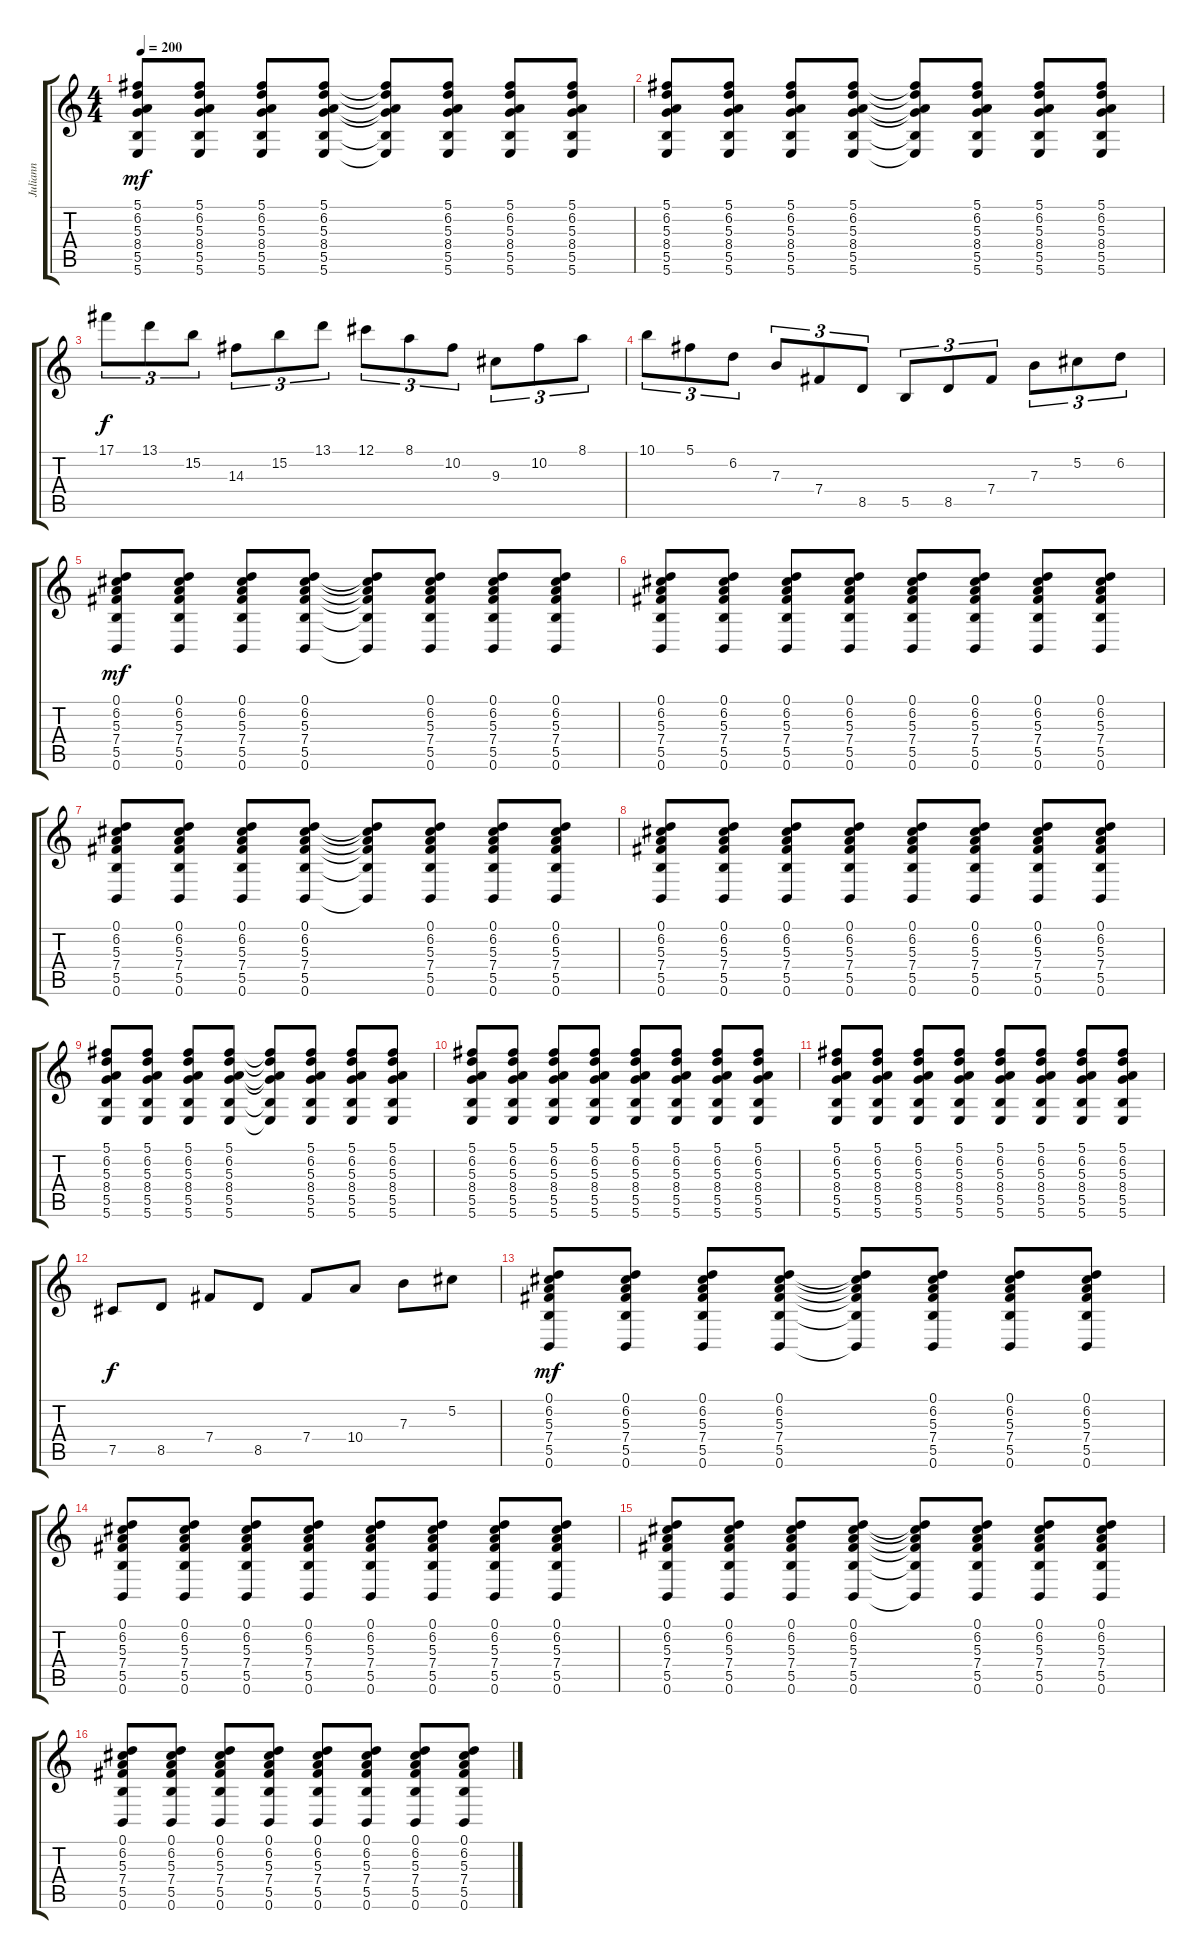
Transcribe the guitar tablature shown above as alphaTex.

\track ("Juliann" "Juliann") {instrument overdrivenguitar}
\staff {score tabs}
\tuning (Db4 Ab3 E3 B2 Gb2 B1) {hide}
\ts (4 4)
\tempo 200
\clef g2
\ks c
(5.1 6.2 5.3 8.4 5.5 5.6).8{dy mf} (5.1 6.2 5.3 8.4 5.5 5.6).8 (5.1 6.2 5.3 8.4 5.5 5.6).8 (5.1 6.2 5.3 8.4 5.5 5.6).8 (5.1{t} 6.2{t} 5.3{t} 8.4{t} 5.5{t} 5.6{t}).8 (5.1 6.2 5.3 8.4 5.5 5.6).8 (5.1 6.2 5.3 8.4 5.5 5.6).8 (5.1 6.2 5.3 8.4 5.5 5.6).8 |
(5.1 6.2 5.3 8.4 5.5 5.6).8 (5.1 6.2 5.3 8.4 5.5 5.6).8 (5.1 6.2 5.3 8.4 5.5 5.6).8 (5.1 6.2 5.3 8.4 5.5 5.6).8 (5.1{t} 6.2{t} 5.3{t} 8.4{t} 5.5{t} 5.6{t}).8 (5.1 6.2 5.3 8.4 5.5 5.6).8 (5.1 6.2 5.3 8.4 5.5 5.6).8 (5.1 6.2 5.3 8.4 5.5 5.6).8 |
17.1.8{tu (3 2) dy f} 13.1.8{tu (3 2)} 15.2.8{tu (3 2)} 14.3.8{tu (3 2)} 15.2.8{tu (3 2)} 13.1.8{tu (3 2)} 12.1.8{tu (3 2)} 8.1.8{tu (3 2)} 10.2.8{tu (3 2)} 9.3.8{tu (3 2)} 10.2.8{tu (3 2)} 8.1.8{tu (3 2)} |
10.1.8{tu (3 2)} 5.1.8{tu (3 2)} 6.2.8{tu (3 2)} 7.3.8{tu (3 2)} 7.4.8{tu (3 2)} 8.5.8{tu (3 2)} 5.5.8{tu (3 2)} 8.5.8{tu (3 2)} 7.4.8{tu (3 2)} 7.3.8{tu (3 2)} 5.2.8{tu (3 2)} 6.2.8{tu (3 2)} |
(0.1 6.2 5.3 7.4 5.5 0.6).8{dy mf} (0.1 6.2 5.3 7.4 5.5 0.6).8 (0.1 6.2 5.3 7.4 5.5 0.6).8 (0.1 6.2 5.3 7.4 5.5 0.6).8 (0.1{t} 6.2{t} 5.3{t} 7.4{t} 5.5{t} 0.6{t}).8 (0.1 6.2 5.3 7.4 5.5 0.6).8 (0.1 6.2 5.3 7.4 5.5 0.6).8 (0.1 6.2 5.3 7.4 5.5 0.6).8 |
(0.1 6.2 5.3 7.4 5.5 0.6).8 (0.1 6.2 5.3 7.4 5.5 0.6).8 (0.1 6.2 5.3 7.4 5.5 0.6).8 (0.1 6.2 5.3 7.4 5.5 0.6).8 (0.1 6.2 5.3 7.4 5.5 0.6).8 (0.1 6.2 5.3 7.4 5.5 0.6).8 (0.1 6.2 5.3 7.4 5.5 0.6).8 (0.1 6.2 5.3 7.4 5.5 0.6).8 |
(0.1 6.2 5.3 7.4 5.5 0.6).8 (0.1 6.2 5.3 7.4 5.5 0.6).8 (0.1 6.2 5.3 7.4 5.5 0.6).8 (0.1 6.2 5.3 7.4 5.5 0.6).8 (0.1{t} 6.2{t} 5.3{t} 7.4{t} 5.5{t} 0.6{t}).8 (0.1 6.2 5.3 7.4 5.5 0.6).8 (0.1 6.2 5.3 7.4 5.5 0.6).8 (0.1 6.2 5.3 7.4 5.5 0.6).8 |
(0.1 6.2 5.3 7.4 5.5 0.6).8 (0.1 6.2 5.3 7.4 5.5 0.6).8 (0.1 6.2 5.3 7.4 5.5 0.6).8 (0.1 6.2 5.3 7.4 5.5 0.6).8 (0.1 6.2 5.3 7.4 5.5 0.6).8 (0.1 6.2 5.3 7.4 5.5 0.6).8 (0.1 6.2 5.3 7.4 5.5 0.6).8 (0.1 6.2 5.3 7.4 5.5 0.6).8 |
(5.1 6.2 5.3 8.4 5.5 5.6).8 (5.1 6.2 5.3 8.4 5.5 5.6).8 (5.1 6.2 5.3 8.4 5.5 5.6).8 (5.1 6.2 5.3 8.4 5.5 5.6).8 (5.1{t} 6.2{t} 5.3{t} 8.4{t} 5.5{t} 5.6{t}).8 (5.1 6.2 5.3 8.4 5.5 5.6).8 (5.1 6.2 5.3 8.4 5.5 5.6).8 (5.1 6.2 5.3 8.4 5.5 5.6).8 |
(5.1 6.2 5.3 8.4 5.5 5.6).8 (5.1 6.2 5.3 8.4 5.5 5.6).8 (5.1 6.2 5.3 8.4 5.5 5.6).8 (5.1 6.2 5.3 8.4 5.5 5.6).8 (5.1 6.2 5.3 8.4 5.5 5.6).8 (5.1 6.2 5.3 8.4 5.5 5.6).8 (5.1 6.2 5.3 8.4 5.5 5.6).8 (5.1 6.2 5.3 8.4 5.5 5.6).8 |
(5.1 6.2 5.3 8.4 5.5 5.6).8 (5.1 6.2 5.3 8.4 5.5 5.6).8 (5.1 6.2 5.3 8.4 5.5 5.6).8 (5.1 6.2 5.3 8.4 5.5 5.6).8 (5.1 6.2 5.3 8.4 5.5 5.6).8 (5.1 6.2 5.3 8.4 5.5 5.6).8 (5.1 6.2 5.3 8.4 5.5 5.6).8 (5.1 6.2 5.3 8.4 5.5 5.6).8 |
7.5.8{dy f} 8.5.8 7.4.8 8.5.8 7.4.8 10.4.8 7.3.8 5.2.8 |
(0.1 6.2 5.3 7.4 5.5 0.6).8{dy mf} (0.1 6.2 5.3 7.4 5.5 0.6).8 (0.1 6.2 5.3 7.4 5.5 0.6).8 (0.1 6.2 5.3 7.4 5.5 0.6).8 (0.1{t} 6.2{t} 5.3{t} 7.4{t} 5.5{t} 0.6{t}).8 (0.1 6.2 5.3 7.4 5.5 0.6).8 (0.1 6.2 5.3 7.4 5.5 0.6).8 (0.1 6.2 5.3 7.4 5.5 0.6).8 |
(0.1 6.2 5.3 7.4 5.5 0.6).8 (0.1 6.2 5.3 7.4 5.5 0.6).8 (0.1 6.2 5.3 7.4 5.5 0.6).8 (0.1 6.2 5.3 7.4 5.5 0.6).8 (0.1 6.2 5.3 7.4 5.5 0.6).8 (0.1 6.2 5.3 7.4 5.5 0.6).8 (0.1 6.2 5.3 7.4 5.5 0.6).8 (0.1 6.2 5.3 7.4 5.5 0.6).8 |
(0.1 6.2 5.3 7.4 5.5 0.6).8 (0.1 6.2 5.3 7.4 5.5 0.6).8 (0.1 6.2 5.3 7.4 5.5 0.6).8 (0.1 6.2 5.3 7.4 5.5 0.6).8 (0.1{t} 6.2{t} 5.3{t} 7.4{t} 5.5{t} 0.6{t}).8 (0.1 6.2 5.3 7.4 5.5 0.6).8 (0.1 6.2 5.3 7.4 5.5 0.6).8 (0.1 6.2 5.3 7.4 5.5 0.6).8 |
(0.1 6.2 5.3 7.4 5.5 0.6).8 (0.1 6.2 5.3 7.4 5.5 0.6).8 (0.1 6.2 5.3 7.4 5.5 0.6).8 (0.1 6.2 5.3 7.4 5.5 0.6).8 (0.1 6.2 5.3 7.4 5.5 0.6).8 (0.1 6.2 5.3 7.4 5.5 0.6).8 (0.1 6.2 5.3 7.4 5.5 0.6).8 (0.1 6.2 5.3 7.4 5.5 0.6).8
